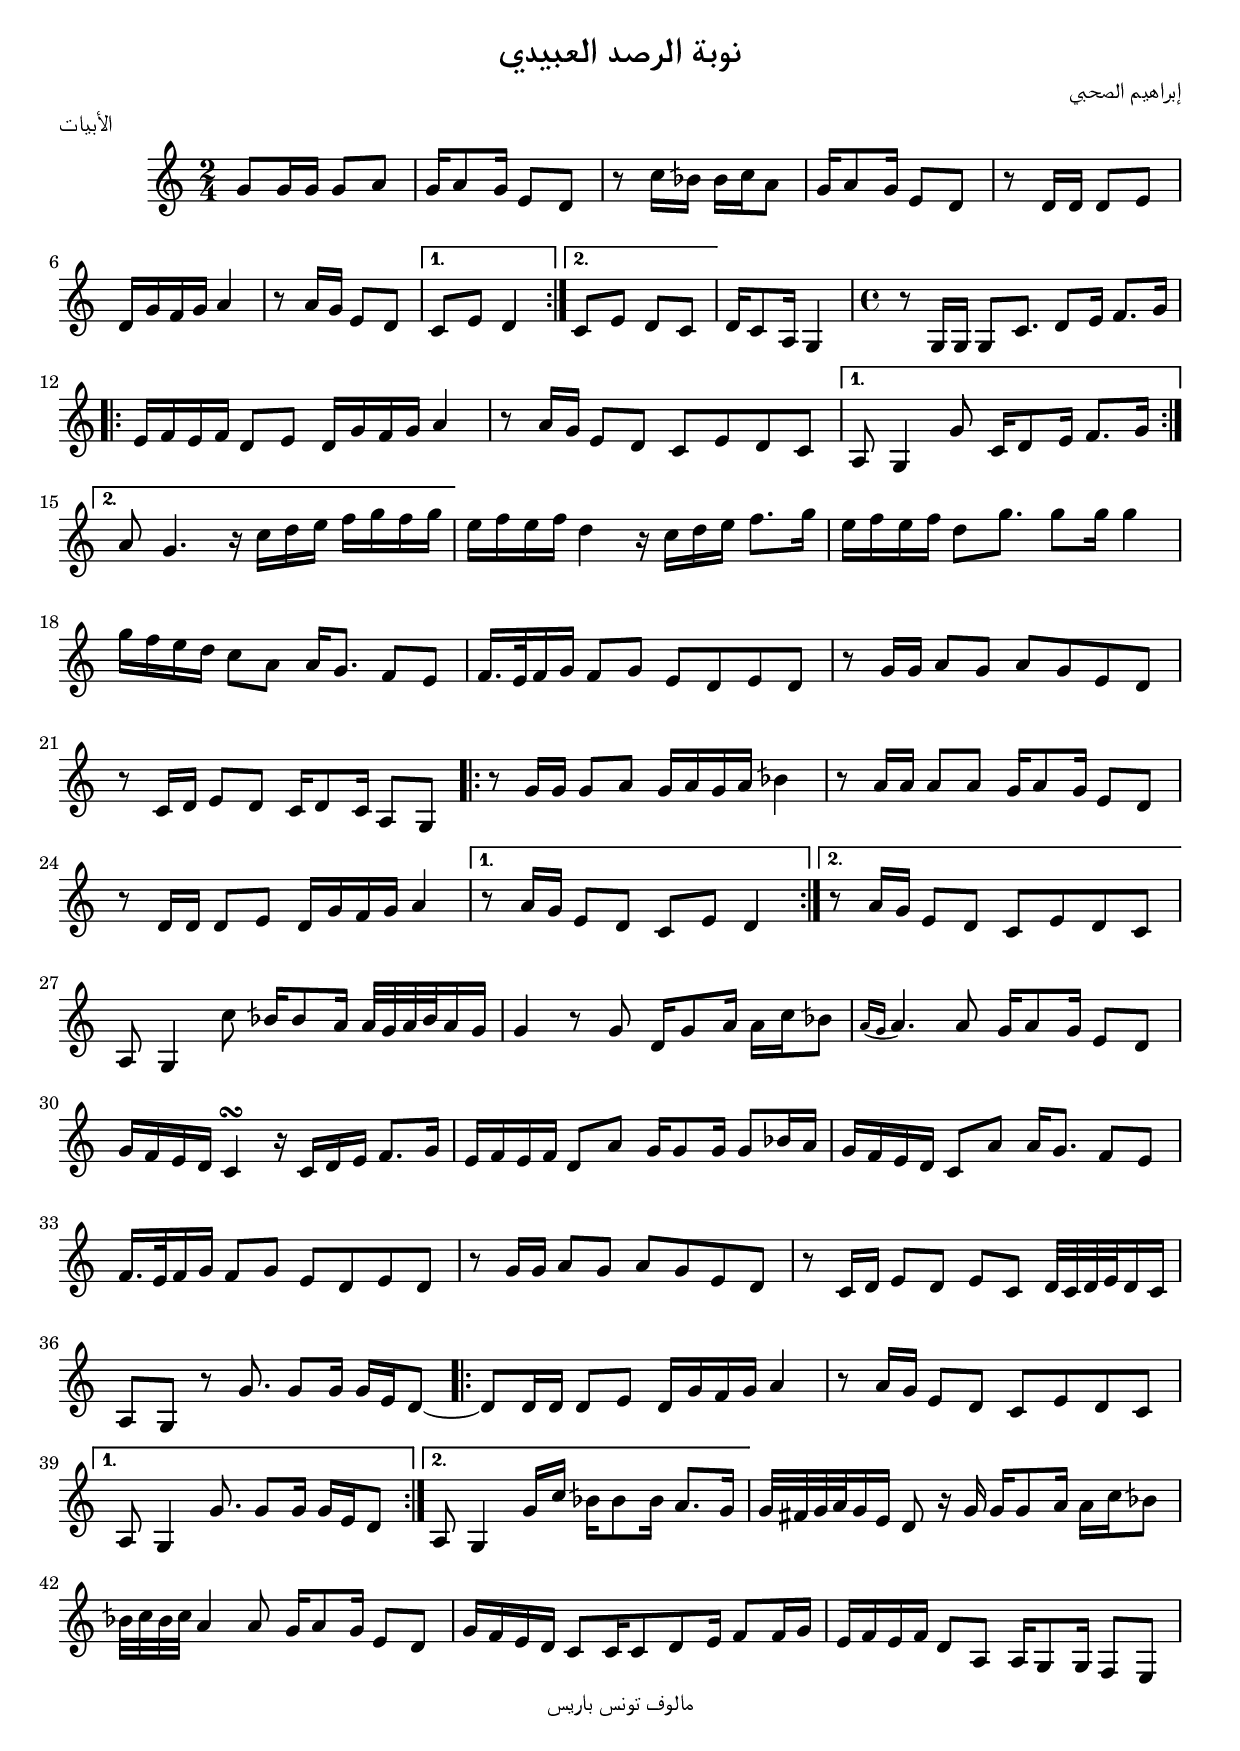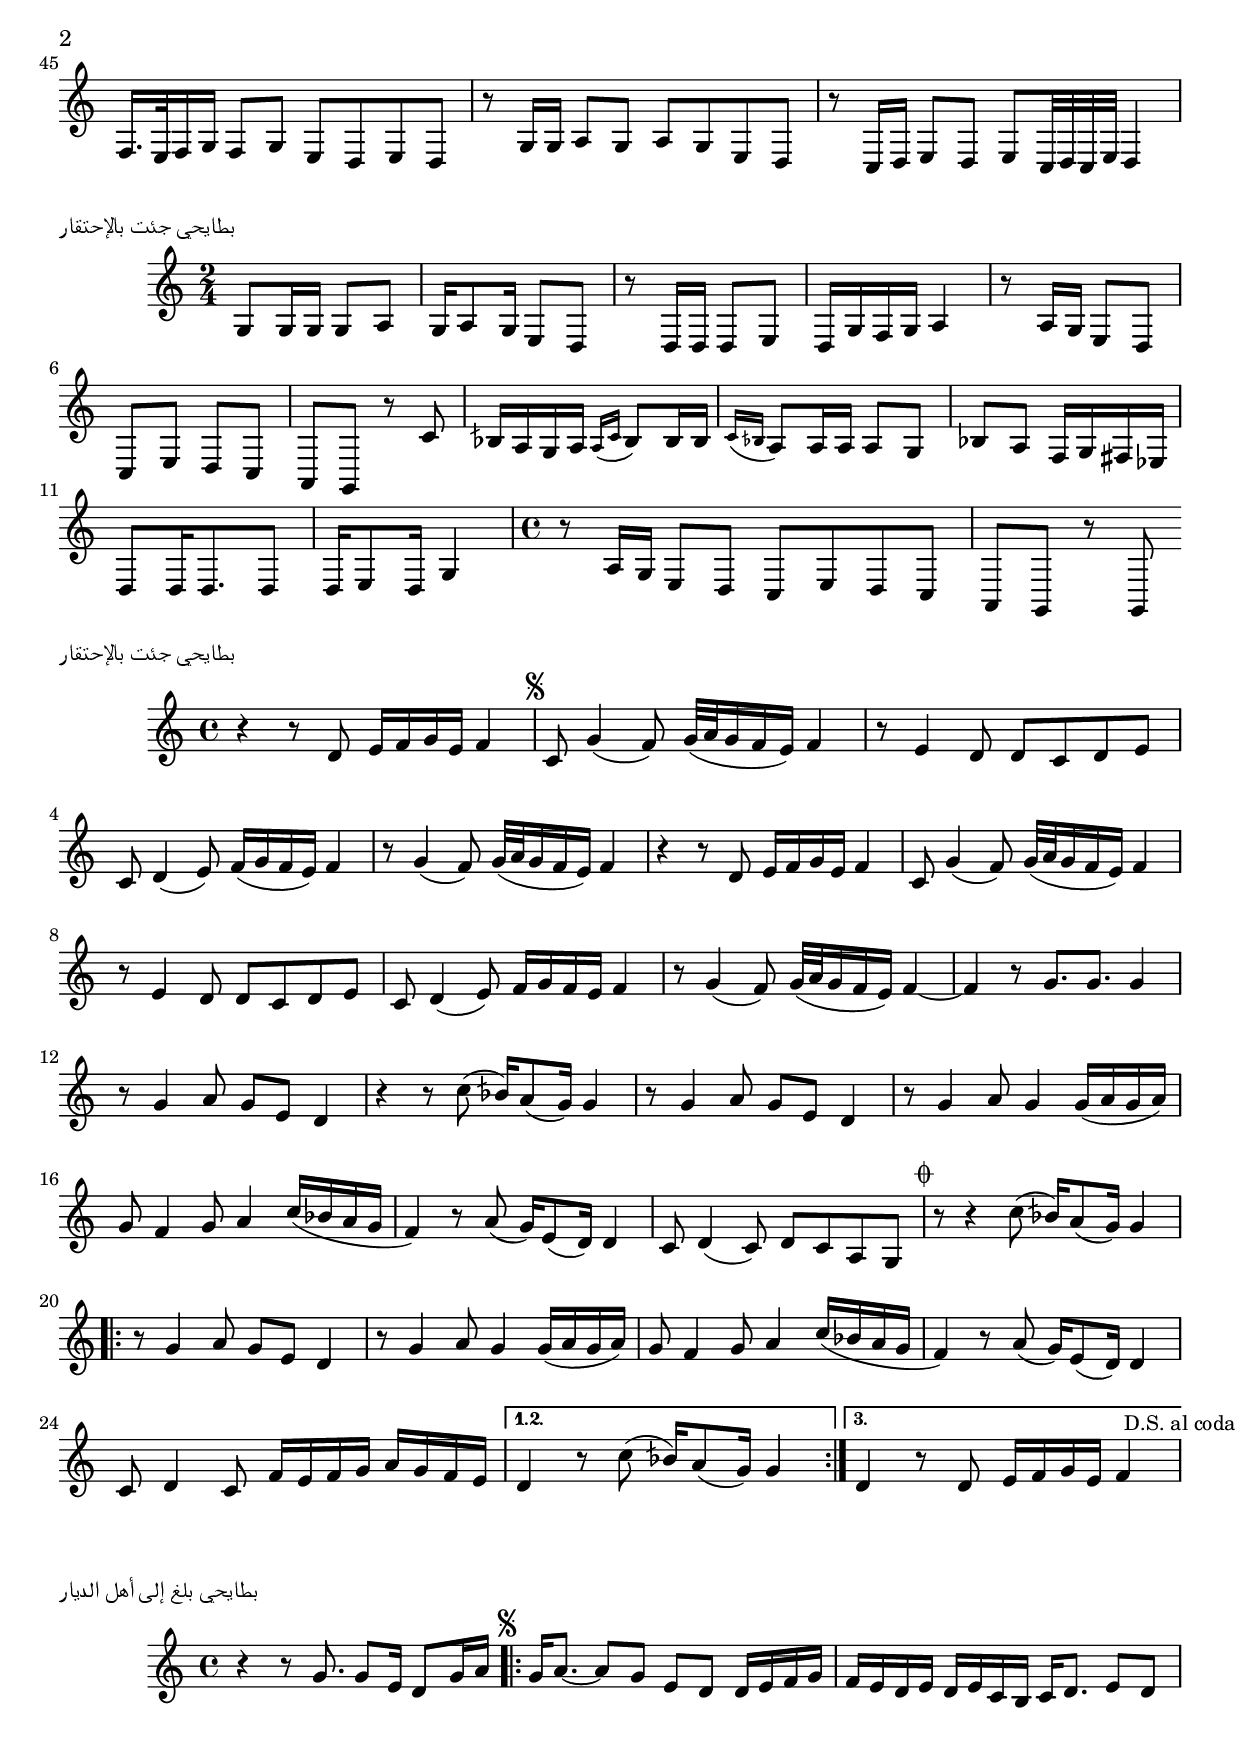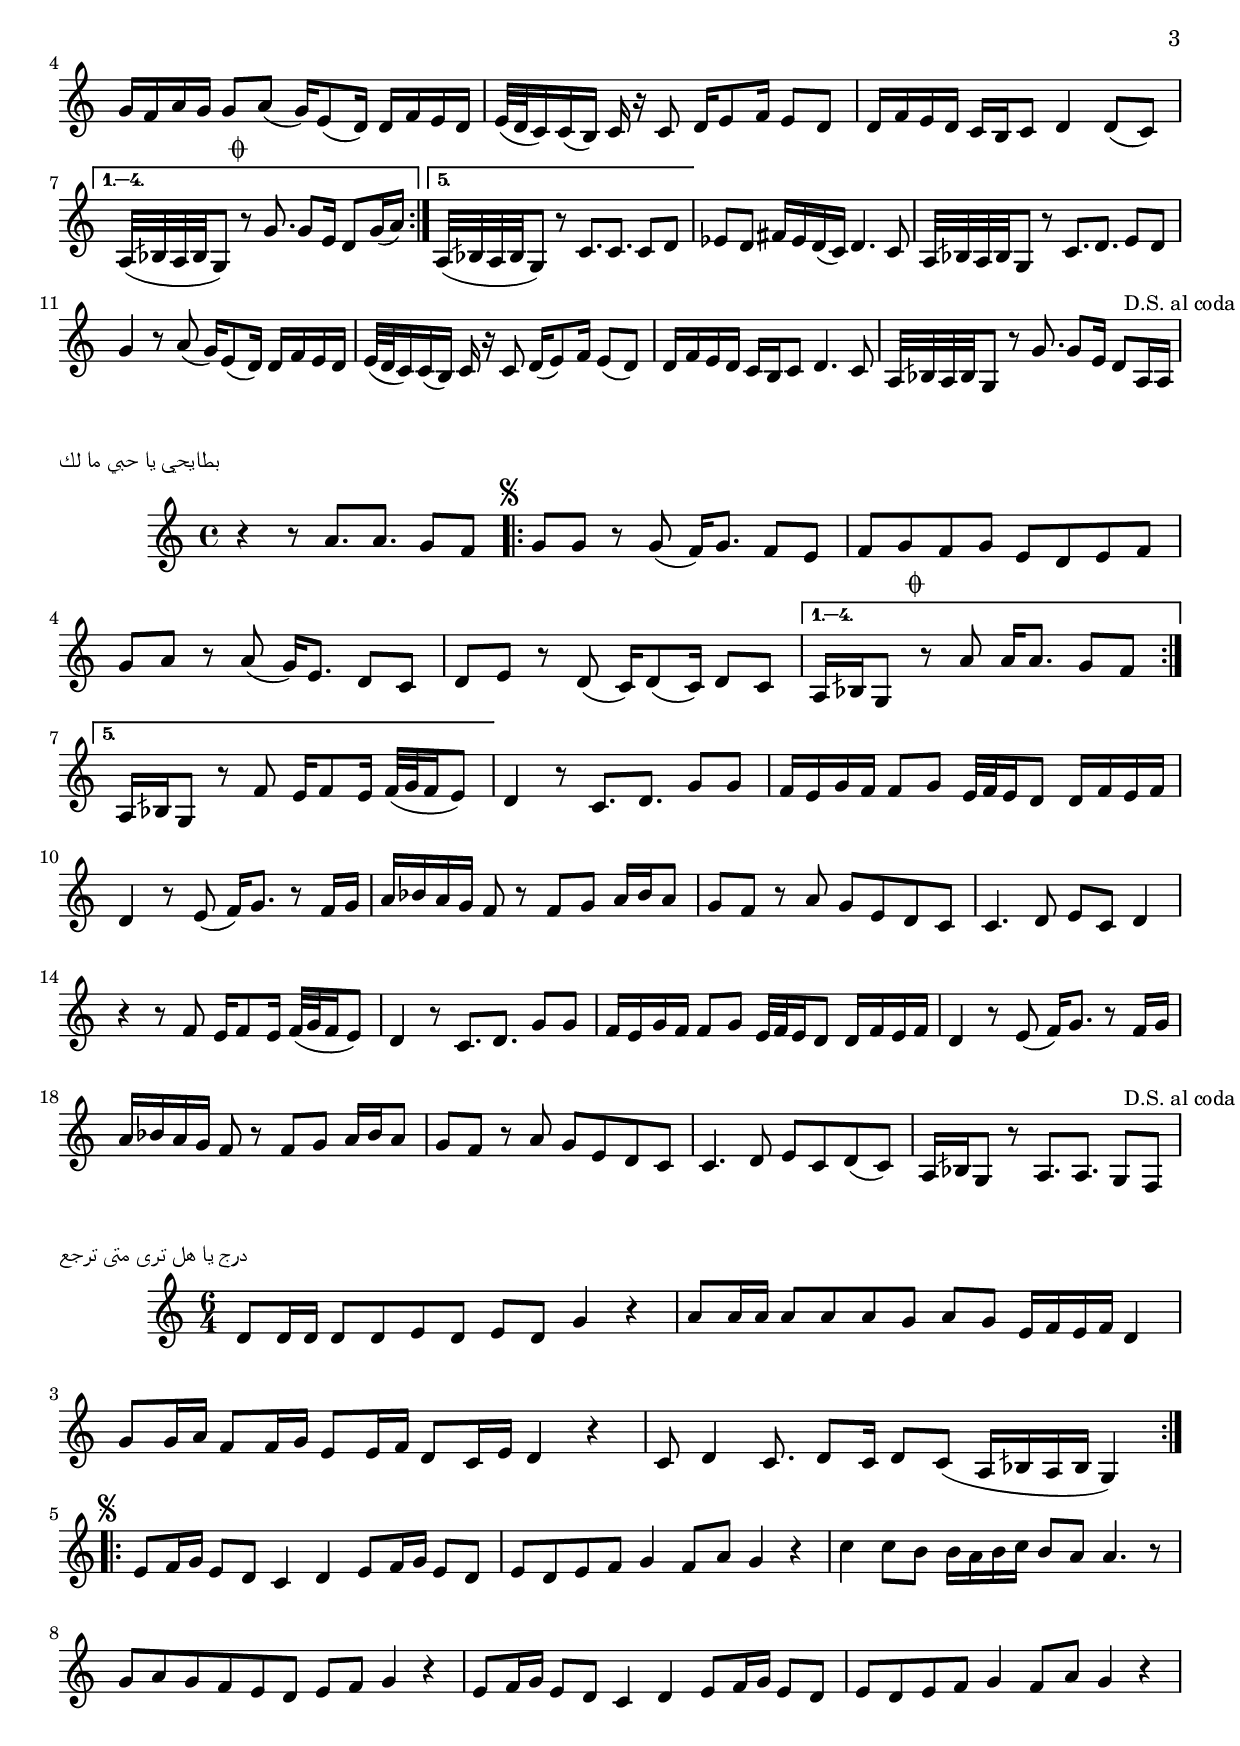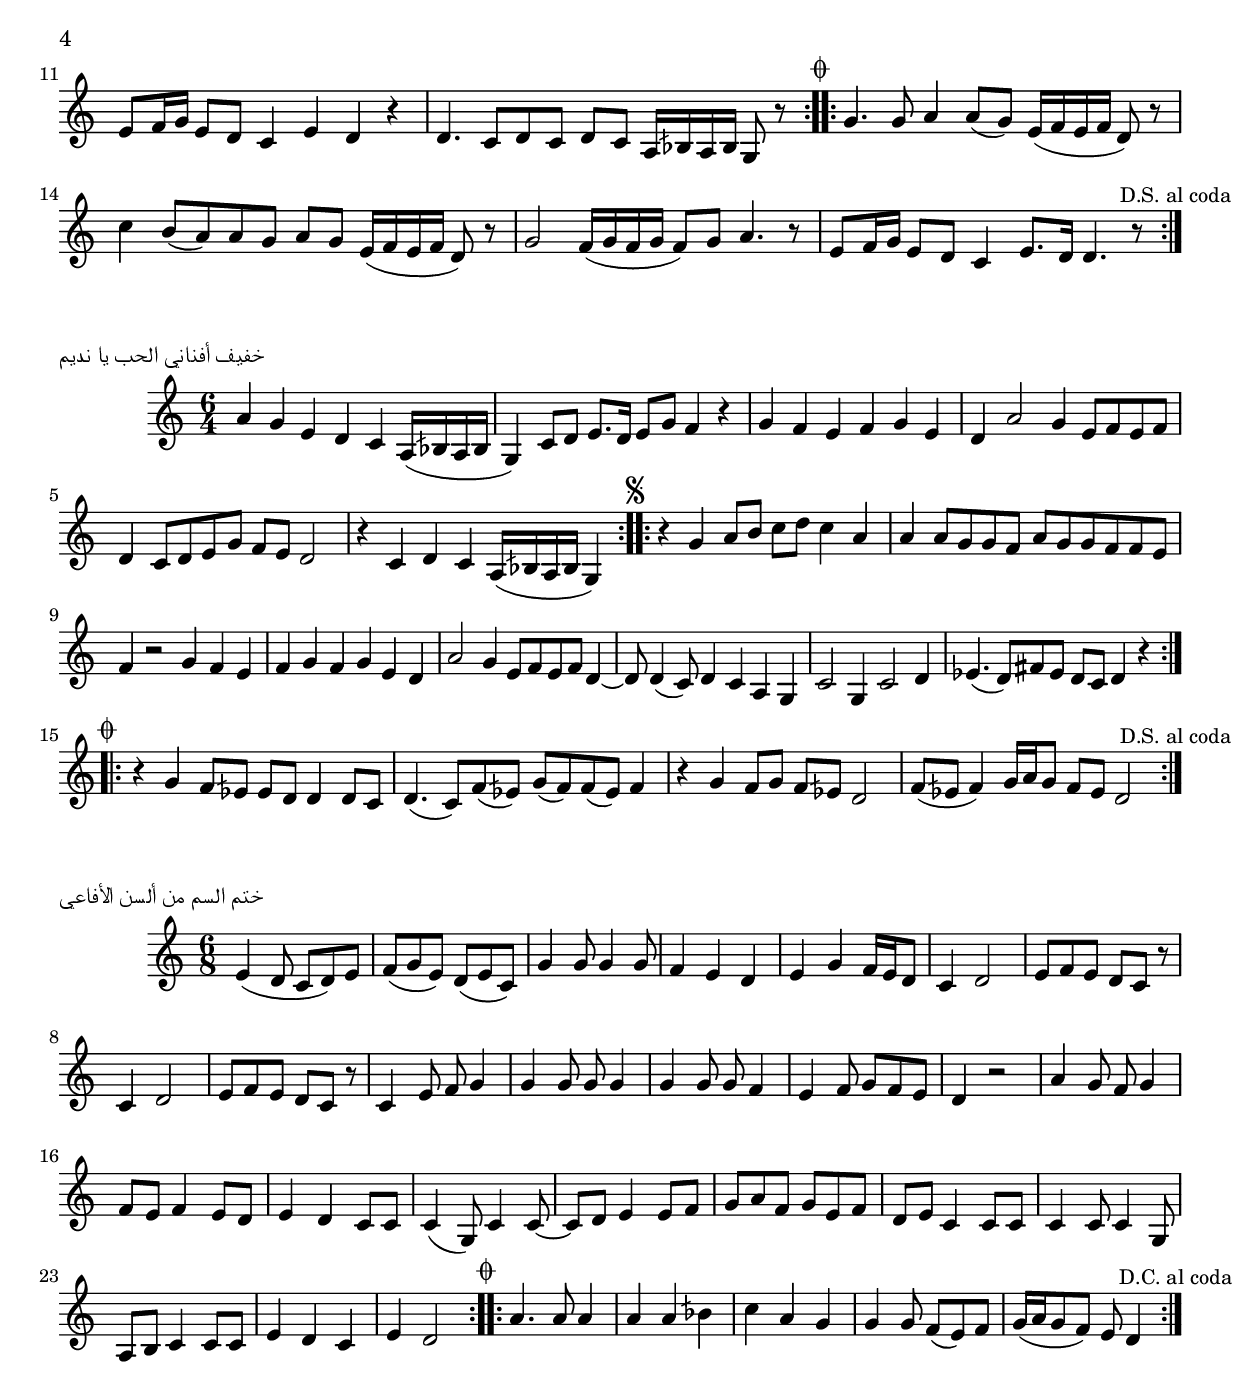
\language "italiano"
\include "arabic.ly"
\header {
  title = "نوبة الرصد العبيدي"
  composer = "إبراهيم الصحبي"
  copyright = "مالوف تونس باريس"
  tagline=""
}
Coda = {
  \once \override Score.RehearsalMark #'break-visibility = #'#(#f #t #t)
  \mark \markup { \small \musicglyph #"scripts.coda" }
}
DCcoda = {
  \once \override Score.RehearsalMark #'break-visibility = #'#(#t #t #f)
  \mark \markup { \small "D.C. al coda" }
}
DScoda = {
  \once \override Score.RehearsalMark #'break-visibility = #'#(#t #t #f)
  \mark \markup { \small "D.S. al coda" }
}
Segno = {
  \once \override Score.RehearsalMark #'break-visibility = #'#(#f #t #t)
  \mark \markup { \small \musicglyph #"scripts.segno" }
}
draj = \relative do' {
  \time 6/4
  \repeat volta 2
  {
    re8 re16 re re8 re mi re mi re sol4 r |
    la8 la16 la la8 la la sol8 la sol8 mi16 fa mi fa re4 |
    sol8 sol16 la fa8 fa16 sol mi8 mi16 fa re8 do16 mi re4 r |
    do8 re4 do8. re8 do16 re8 do8 (la16 sisb la sisb sol4) |
  }
  \repeat volta 5
  {
    \Segno
    mi'8 fa16 sol mi8 re do4 re mi8 fa16 sol mi8 re |
    mi re mi fa sol4 fa8 la sol4 r |
    do do8 si si16 la si do si8 la la4. r8 |
    sol la sol fa mi re mi fa sol4 r |
    mi8 fa16 sol mi8 re do4 re4 mi8 fa16 sol16 mi8 re |
    mi re mi fa sol4 fa8 la sol4 r |
    mi8 fa16 sol mi8 re do4 mi re r |
    re4. do8 re do re do la16 sisb la sisb sol8 r |
    \Coda
  }
  \repeat volta 3
  {
    sol'4. sol8 la4 la8 (sol) mi16 (fa mi fa re8) r8 |
    do'4 si8 (la) la sol la sol mi16 (fa mi fa re8) r |
    sol2 fa16 (sol fa sol fa8) sol la4. r8 |
    mi8 fa16 sol mi8 re do4 mi8. re16 re4. r8 |
  }
  \DScoda
}
khafif = \relative do'' {
  \time 6/4
  \repeat volta 2
  {
    la4 sol mi re do la16 (sisb la sisb |
    sol4) do8 re mi8. re16 mi8 sol fa4 r |
    sol4 fa mi fa sol mi |
    re la'2 sol4 mi8 fa mi fa |
    re4 do8 re mi sol fa mi re2 |
    r4 do re do la16 (sisb la sisb sol4) |
  }
  \repeat volta 5
  {
    \Segno
    r sol' la8 si do re do4 la |
    la la8 sol sol fa la sol sol fa fa mi |
    fa4 r2 sol4 fa mi |
    fa sol fa sol mi re |
    la'2 sol4 mi8 fa mi fa re4~ |
    re8 re4 (do8) re4 do la sol |
    do2 sol4 do2 re4 |
    mib4. (re8) fad mib re do re4 r4 |
    \Coda
  }
  \repeat volta 2
  {
    r sol fa8 misb misb re re4 re8 do |
    re4. (do8) fa (misb) sol (fa) fa (misb) fa4 |
    r4 sol4 fa8 sol fa misb re2 |
    fa8 (misb fa4) sol16 la sol8 fa misb re2 |
  }
  \DScoda
}
khatem = \relative do' {
  \time 6/8
  \repeat volta 4 {
    mi4 (re8 do re) mi |
    fa (sol mi) re (mi do) |
    sol'4 sol8 sol4 sol8 |
    fa4 mi re |
    mi sol fa16 mi re8 |
    do4 re2 |
    mi8 fa mi re do r |
    do4 re2 |
    mi8 fa mi re do r |
    do4 mi8 fa sol4 |
    sol4 sol8 sol sol4 |
    sol sol8 sol fa4 |
    mi4 fa8 sol fa mi |
    re4 r2 |
    la'4 sol8 fa sol4 |
    fa8 mi fa4 mi8 re |
    mi4 re do8 do |
    do4 (sol8) do4 do8~ |
    do re mi4 mi8 fa |
    sol la fa sol mi fa |
    re mi do4 do8 do |
    do4 do8 do4 sol8 |
    la si do4 do8 do |
    mi4 re do |
    mi re2 |
    \Coda
  }
  \repeat volta 2
  {
    la'4. la8 la4 |
    la la sisb |
    do la sol |
    sol sol8 fa (mi) fa |
    sol16 (la sol8 fa) mi8 re4 |
  }
  \DCcoda
}
baligh = \relative do''
{
  \time 4/4
  r4 r8 sol8. sol8 mi16 re8 sol16 la |
  \repeat volta 5
  {
    \Segno
    sol16 la8.~ la8 sol mi re re16 mi fa sol |
    fa mi re mi re mi do si do re8. mi8 re |
    sol16 fa la sol sol8 la (sol16) mi8 (re16) re fa mi re |
    mi32 (re do16) do (si) do r do8 re16 mi8 fa16 mi8 re |
    re16 fa mi re do si do8 re4 re8 (do) |
  }
  \alternative
  {
    { la32 (sisb la sisb sol8) \Coda r sol'8. sol8 mi16 re8 sol16 (la) | }
    { la,32 (sisb la sisb sol8) r do8. do8. do8 re8 | }
  }
  mib re fad16 mib re (do) re4. do8 |
  la32 sisb la sisb sol8 r do8. re8. mi8 re |
  sol4 r8 la (sol16) mi8 (re16) re fa mi re |
  mi32 (re do16) do (si) do16 r do8 re16 (mi8) fa16 mi8 (re) |
  re16 fa mi re do si do8 re4. do8 |
  la32 sisb la sisb sol8 r sol'8. sol8 mi16 re8 la16 la |
  \DScoda
}
ya_hibi = \relative do''
{
  \time 4/4
  r4 r8 la8. la8. sol8 fa |
  \repeat volta 5
  {
    \Segno
    sol sol r sol (fa16) sol8. fa8 mi |
    fa sol fa sol mi re mi fa |
    sol la r la (sol16) mi8. re8 do |
    re mi r re (do16) re8 (do16) re8 do |
  }
  \alternative
  {
    { la16 sisb sol8 \Coda r la' la16 la8. sol8 fa }
    { la,16 sisb sol8 r fa' mi16 fa8 mi16 fa32 (sol fa16 mi8) }
  }
  re4 r8 do8. re8. sol8 sol |
  fa16 mi sol fa fa8 sol mi32 fa mi16 re8 re16 fa mi fa |
  re4 r8 mi (fa16) sol8. r8 fa16 sol |
  la16 sib la sol fa8 r fa sol la16 sib la8 |
  sol fa r la sol mi re do |
  do4. re8 mi do re4 |
  r4 r8 fa mi16 fa8 mi16 fa32 (sol fa16 mi8) |
  re4 r8 do8. re8. sol8 sol |
  fa16 mi sol fa fa8 sol mi32 fa mi16 re8 re16 fa mi fa |
  re4 r8 mi (fa16) sol8. r8 fa16 sol |
  la sib la sol fa8 r fa sol la16 sib la8 |
  sol fa r la sol mi re do |
  do4. re8 mi do re (do) |
  la16 sisb sol8 r8 la8. la8. sol8 fa |
  \DScoda
}
jitou = \relative do'
{
  \time 4/4
  r4 r8 re8 mi16 fa sol mi fa4 |
  \Segno do8 sol'4 (fa8) sol32 (la sol16 fa mi) fa4 |
  r8 mi4 re8 re do re mi |
  do re4 (mi8) fa16 (sol fa mi) fa4 |
  r8 sol4 (fa8) sol32 (la sol16 fa mi) fa4 |
  r4 r8 re mi16 fa sol mi fa4 |
  do8 sol'4 (fa8) sol32 (la sol16 fa mi) fa4 |
  r8 mi4 re8 re do re mi |
  do re4 (mi8) fa16 sol fa mi fa4 |
  r8 sol4 (fa8) sol32 (la sol16 fa mi) fa4~ |
  fa4 r8 sol8. sol8. sol4 |
  r8 sol4 la8 sol mi re4 |
  r4 r8 do' (sisb16) la8 (sol16) sol4 |
  r8 sol4 la8 sol mi re4 |
  r8 sol4 la8 sol4 sol16 (la sol la) |
  sol8 fa4 sol8 la4 do16 (sib la sol |
  fa4) r8 la (sol16) mi8 (re16) re4 |
  do8 re4 (do8) re do la sol \Coda |
  r8 r4 do'8 (sisb16) la8 (sol16) sol4 |
  \repeat volta 3
  {
    r8 sol4 la8 sol mi re4 |
    r8 sol4 la8 sol4 sol16 (la sol la) |
    sol8 fa4 sol8 la4 do16 (sib la sol |
    fa4) r8 la8 (sol16) mi8 (re16) re4 |
    do8 re4 do8 fa16 mi fa sol la sol fa mi |
  }
  \alternative
  {
    { re4 r8 do' (sisb16) la8 (sol16) sol4 |}
    { re4 r8 re8 mi16 fa sol mi fa4 | }
  }
  \DScoda
}
abyat = \relative do''
{
  \time 2/4
  \repeat volta 2
  {
    sol8 sol16 sol sol8 la |
    sol16 la8 sol16 mi8 re |
    r8 do'16 sisb sisb do la8 |
    sol16 la8 sol16 mi8 re |
    r8 re16 re re8 mi |
    re16 sol fa sol la4 |
    r8 la16 sol mi8 re |
  }
  \alternative
  {
    { do mi re4}
    { do8 mi re do}
  }
  re16 do8 la16 sol4 |
  \time 4/4
  r8 sol16 sol sol8 do8. re8 mi16 fa8. sol16 |
  \repeat volta 2
  {
    mi16 fa mi fa re8 mi re16 sol fa sol la4 |
    r8 la16 sol mi8 re do mi re do |
  }
  \alternative
  {
    { la sol4 sol'8 do,16 re8 mi16 fa8. sol16 |}
    { la8 sol4. r16 do re mi fa sol fa sol | }
  }
  mi fa mi fa re4 r16 do re mi fa8. sol16 |
  mi16 fa mi fa re8 sol8. sol8 sol16 sol4 |
  sol16 fa mi re do8 la la16 sol8. fa8 mi |
  fa16. mi32 fa16 sol fa8 sol mi re mi re |
  r8 sol16 sol la8 sol la sol mi re |
  r8 do16 re mi8 re do16 re8 do16 la8 sol |
  \repeat volta 2
  {
    r8 sol'16 sol sol8 la sol16 la sol la sisb4 |
    r8 la16 la la8 la sol16 la8 sol16 mi8 re |
    r8 re16 re re8 mi re16 sol fa sol la4 |
  }
  \alternative
  {
    { r8 la16 sol mi8 re do mi re4 }
    { r8 la'16 sol mi8 re do mi re do }
  }
  la sol4 do'8 sisb16 sisb8 la16 la32 sol la sisb la16 sol |
  sol4 r8 sol8 re16 sol8 la16 la do sisb8 |
  \grace {la16 (sol } la4.) la8 sol16 la8 sol16 mi8 re |
  sol16 fa mi re do4\turn r16 do16 re mi fa8. sol16 |
  mi fa mi fa re8 la' sol16 sol8 sol16 sol8 sib16 la |
  sol16 fa mi re do8 la' la16 sol8. fa8 mi |
  fa16. mi32 fa16 sol fa8 sol mi re mi re |
  r8 sol16 sol la8 sol la sol mi re |
  r8 do16 re mi8 re mi do re32 do re mi re16 do |
  la8 sol r sol'8. sol8 sol16 sol mi re8~ |
  \repeat volta 2
  {
    re re16 re re8 mi re16 sol fa sol la4 |
    r8 la16 sol mi8 re do mi re do |
  }
  \alternative
  {
    { la sol4 sol'8. sol8 sol16 sol mi re8 }
    { la sol4 sol'16 do sisb16 sisb8 sisb16 la8. sol16 }
  }
  sol32 fad sol la sol16 mi re8 r16 sol sol sol8 la16 la do sisb8 |
  sisb32 do sisb do la4 la8 sol16 la8 sol16 mi8 re |
  sol16 fa mi re do8 do16 do8 re mi16 fa8 fa16 sol |
  mi16 fa mi fa re8 la la16 sol8 sol16 fa8 mi |
  fa16. mi32 fa16 sol fa8 sol mi re mi re |
  r8 sol16 sol la8 sol la sol mi re |
  r8 do16 re mi8 re mi do32 re do mi re4 |
}
dkhoul_btayhi = \relative do'
{
  \time 2/4
  sol8 sol16 sol sol8 la |
  sol16 la8 sol16 mi8 re |
  r8 re16 re re8 mi |
  re16 sol fa sol la4 |
  r8 la16 sol mi8 re |
  do mi re do |
  la sol r8 do' |
  sisb16 la sol la \grace{ la16 (do } sisb8) sisb16 sisb |
  \grace { do16 (sisb } la8) la16 la la8 sol |
  sib la fa16 sol fad mib |
  re8 re16 re8. re8 |
  re16 mi8 re16 sol4 |
  \time 4/4
  r8 la16 sol mi8 re do mi re do |
  la sol r8 sol8
}
\book
{
  \score
  {
    \new Staff \abyat
    \layout { }
    \header
    {
      piece = "الأبيات"
      % Première page vide
      % breakbefore = ##t
    }
  }
  \score
  {
    \new Staff \dkhoul_btayhi
    \layout { }
    \header { piece = "بطايحي جئت بالإحتقار" }
  }
  \score
  {
    \new Staff \jitou
    \layout { }
    \header { piece = "بطايحي جئت بالإحتقار" }
  }
  \score
  {
    \new Staff \baligh
    \layout { }
    \header { piece = "بطايحي بلغ إلى أهل الديار" }
  }
  \score
  {
    \new Staff \ya_hibi
    \layout { }
    \header { piece = "بطايحي يا حبي ما لك" }
  }
  \score
  {
    \new Staff \draj
    \layout { }
    \header { piece = "درج يا هل ترى متى ترجع" }
  }
  \score
  {
    \new Staff \khafif
    \layout { }
    \header { piece = "خفيف أفناني الحب يا نديم" }
  }
  \score
  {
    \new Staff \khatem
    \layout { }
    \header { piece = "ختم السم من ألسن الأفاعي" }
  }
  \score
  {
    \new StaffGroup
    <<
      \new Staff \new DrumStaff \drummode
      {
        \time 6/4
        \repeat unfold 4 {bd4 bd sn sn sn sn8 sn}
      }
      \new Staff \with {midiInstrument = #"violin"}
      {
        \abyat
        \jitou
        \baligh
        \ya_hibi
        \draj
        \khafif
        \khatem
      }
    >>
    \midi {
    \tempo 4 = 80
    }
  }
}